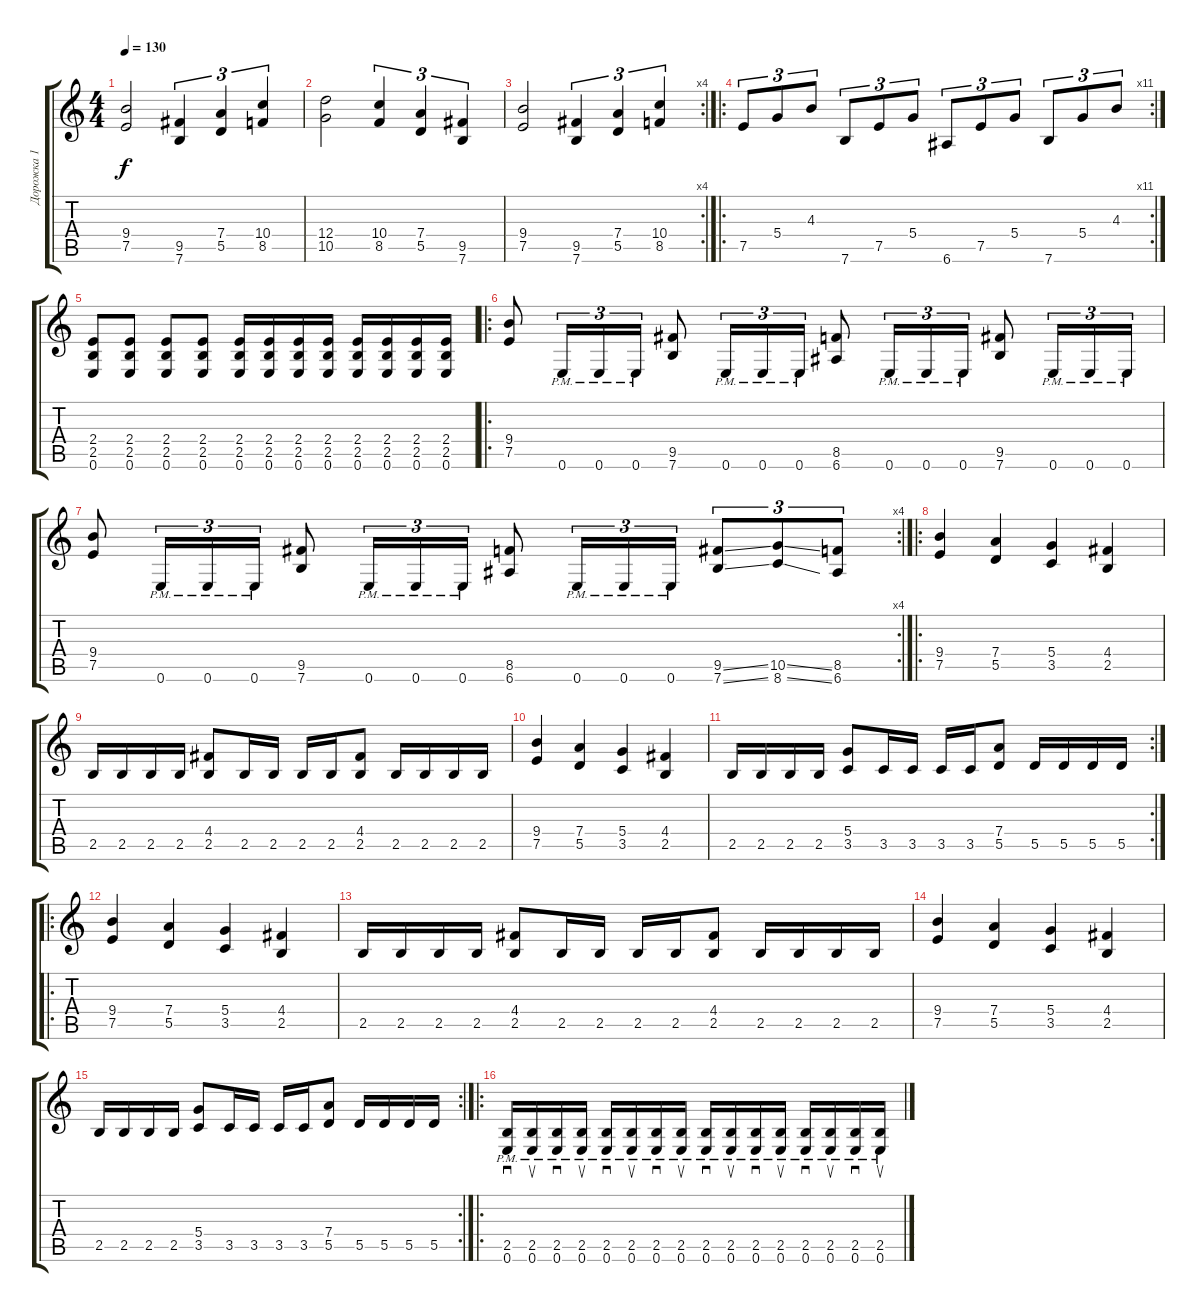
\track ("Дорожка 1" "Дорожка 1") {instrument electricguitarclean}
\staff {score tabs}
\tuning (E4 B3 G3 D3 A2 E2) {hide}
\ts (4 4)
\tempo 130
\clef g2
\ks c
(9.4 7.5).2{dy f} (9.5 7.6).4{tu (3 2)} (7.4 5.5).4{tu (3 2)} (10.4 8.5).4{tu (3 2)} |
(12.4 10.5).2 (10.4 8.5).4{tu (3 2)} (7.4 5.5).4{tu (3 2)} (9.5 7.6).4{tu (3 2)} |
\rc 4
(9.4 7.5).2 (9.5 7.6).4{tu (3 2)} (7.4 5.5).4{tu (3 2)} (10.4 8.5).4{tu (3 2)} |
\ro
\rc 11
7.5.8{tu (3 2) volume 14 instrument electricguitarclean} 5.4.8{tu (3 2)} 4.3.8{tu (3 2)} 7.6.8{tu (3 2)} 7.5.8{tu (3 2)} 5.4.8{tu (3 2)} 6.6.8{tu (3 2)} 7.5.8{tu (3 2)} 5.4.8{tu (3 2)} 7.6.8{tu (3 2)} 5.4.8{tu (3 2)} 4.3.8{tu (3 2)} |
(2.4 2.5 0.6).8{instrument distortionguitar} (2.4 2.5 0.6).8 (2.4 2.5 0.6).8 (2.4 2.5 0.6).8 (2.4 2.5 0.6).16 (2.4 2.5 0.6).16 (2.4 2.5 0.6).16 (2.4 2.5 0.6).16 (2.4 2.5 0.6).16 (2.4 2.5 0.6).16 (2.4 2.5 0.6).16 (2.4 2.5 0.6).16 |
\ro
(9.4 7.5).8{volume 13 instrument distortionguitar} 0.6{pm}.16{tu (3 2)} 0.6{pm}.16{tu (3 2)} 0.6{pm}.16{tu (3 2)} (9.5 7.6).8 0.6{pm}.16{tu (3 2)} 0.6{pm}.16{tu (3 2)} 0.6{pm}.16{tu (3 2)} (8.5 6.6).8 0.6{pm}.16{tu (3 2)} 0.6{pm}.16{tu (3 2)} 0.6{pm}.16{tu (3 2)} (9.5 7.6).8 0.6{pm}.16{tu (3 2)} 0.6{pm}.16{tu (3 2)} 0.6{pm}.16{tu (3 2)} |
\rc 4
(9.4 7.5).8 0.6{pm}.16{tu (3 2)} 0.6{pm}.16{tu (3 2)} 0.6{pm}.16{tu (3 2)} (9.5 7.6).8 0.6{pm}.16{tu (3 2)} 0.6{pm}.16{tu (3 2)} 0.6{pm}.16{tu (3 2)} (8.5 6.6).8 0.6{pm}.16{tu (3 2)} 0.6{pm}.16{tu (3 2)} 0.6{pm}.16{tu (3 2)} (9.5{ss} 7.6{ss}).8{tu (3 2)} (10.5{ss} 8.6{ss}).8{tu (3 2)} (8.5 6.6).8{tu (3 2)} |
\ro
(9.4 7.5).4 (7.4 5.5).4 (5.4 3.5).4 (4.4 2.5).4 |
2.5.16 2.5.16 2.5.16 2.5.16 (4.4 2.5).8 2.5.16 2.5.16 2.5.16 2.5.16 (4.4 2.5).8 2.5.16 2.5.16 2.5.16 2.5.16 |
(9.4 7.5).4 (7.4 5.5).4 (5.4 3.5).4 (4.4 2.5).4 |
\rc 2
2.5.16 2.5.16 2.5.16 2.5.16 (5.4 3.5).8 3.5.16 3.5.16 3.5.16 3.5.16 (7.4 5.5).8 5.5.16 5.5.16 5.5.16 5.5.16 |
\ro
(9.4 7.5).4 (7.4 5.5).4 (5.4 3.5).4 (4.4 2.5).4 |
2.5.16 2.5.16 2.5.16 2.5.16 (4.4 2.5).8 2.5.16 2.5.16 2.5.16 2.5.16 (4.4 2.5).8 2.5.16 2.5.16 2.5.16 2.5.16 |
(9.4 7.5).4 (7.4 5.5).4 (5.4 3.5).4 (4.4 2.5).4 |
\rc 2
2.5.16 2.5.16 2.5.16 2.5.16 (5.4 3.5).8 3.5.16 3.5.16 3.5.16 3.5.16 (7.4 5.5).8 5.5.16 5.5.16 5.5.16 5.5.16 |
\ro
(2.5 0.6{pm}).16{sd} (2.5 0.6{pm}).16{su} (2.5 0.6{pm}).16{sd} (2.5 0.6{pm}).16{su} (2.5 0.6{pm}).16{sd} (2.5 0.6{pm}).16{su} (2.5 0.6{pm}).16{sd} (2.5 0.6{pm}).16{su} (2.5 0.6{pm}).16{sd} (2.5 0.6{pm}).16{su} (2.5 0.6{pm}).16{sd} (2.5 0.6{pm}).16{su} (2.5 0.6{pm}).16{sd} (2.5 0.6{pm}).16{su} (2.5 0.6{pm}).16{sd} (2.5 0.6{pm}).16{su}
